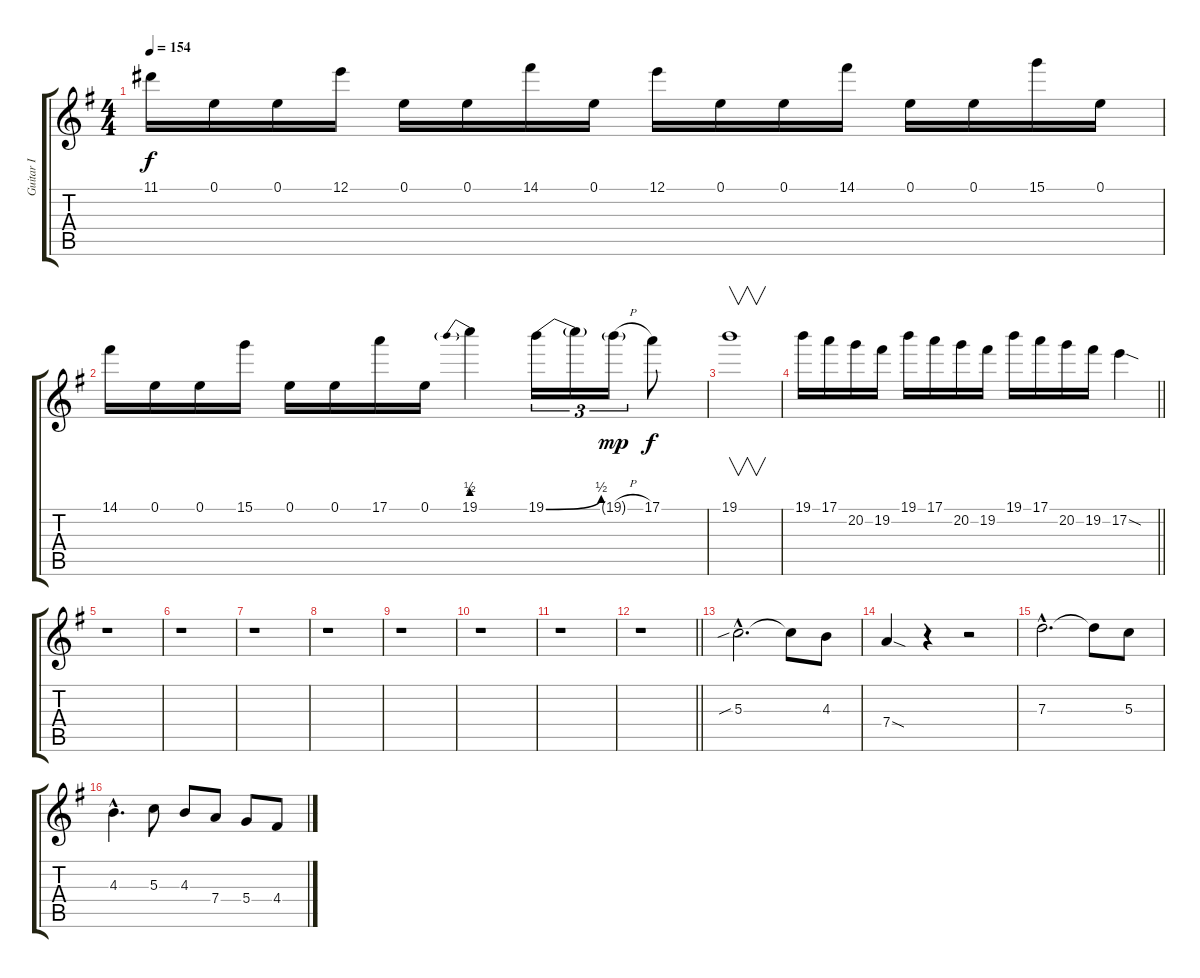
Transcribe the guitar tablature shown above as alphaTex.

\track ("Guitar I" "Guitar I") {instrument overdrivenguitar}
\staff {score tabs}
\tuning (E4 B3 G3 D3 A2 E2) {hide}
\ts (4 4)
\tempo 154
\clef g2
\ks g
11.1.16{dy f} 0.1.16 0.1.16 12.1.16 0.1.16 0.1.16 14.1.16 0.1.16 12.1.16 0.1.16 0.1.16 14.1.16 0.1.16 0.1.16 15.1.16 0.1.16 |
14.1.16 0.1.16 0.1.16 15.1.16 0.1.16 0.1.16 17.1.16 0.1.16 19.1{be (prebend 0 2 60 2)}.4 19.1{be (bend 0 0 60 2)}.16{tu (3 2)} 19.1{t}.16{tu (3 2)} 19.1{h g}.16{tu (3 2) dy mp} 17.1.8{dy f} |
19.1.1{v} |
\barLineRight lightlight
19.1.16 17.1.16 20.2.16 19.2.16 19.1.16 17.1.16 20.2.16 19.2.16 19.1.16 17.1.16 20.2.16 19.2.16 17.2{sod}.4 |
r.1 |
r.1 |
r.1 |
r.1 |
r.1 |
r.1 |
r.1 |
\barLineRight lightlight
r.1 |
5.3{sib hac}.2{d} 5.3{t}.8 4.3.8 |
7.4{sod}.4 r.4 r.2 |
7.3{hac}.2{d} 7.3{t}.8 5.3.8 |
4.3{hac}.4{d} 5.3.8 4.3.8 7.4.8 5.4.8 4.4.8
